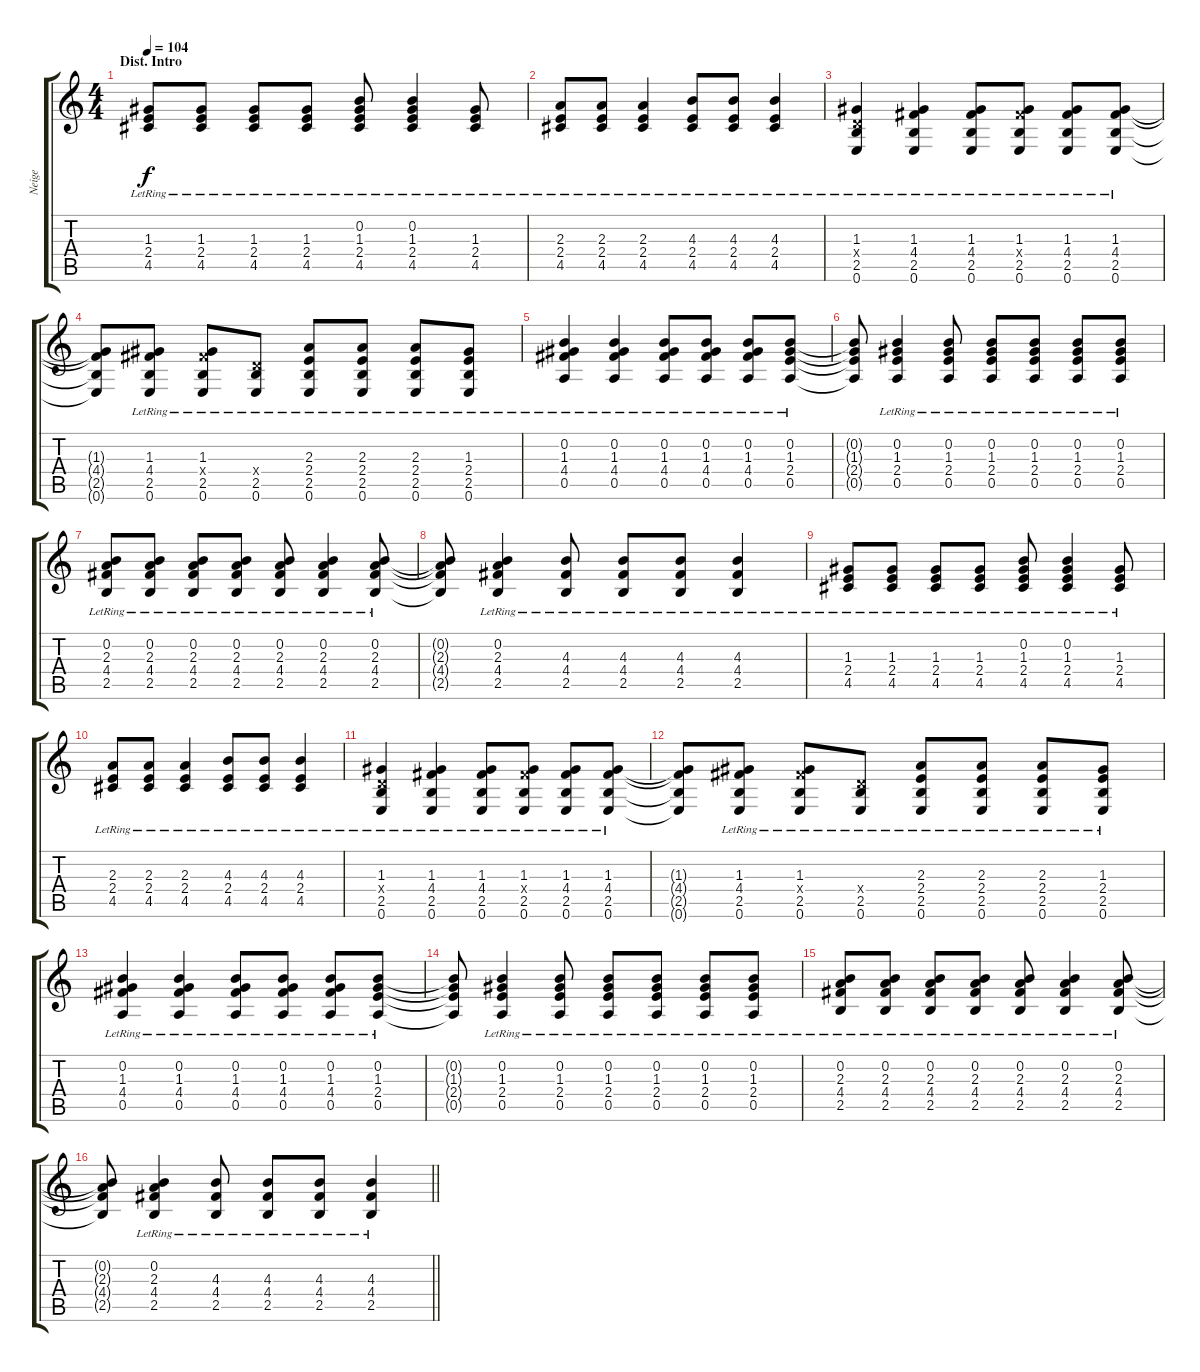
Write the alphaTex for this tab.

\track ("Neige" "Neige") {instrument acousticguitarsteel}
\staff {score tabs}
\tuning (E4 B3 G3 D3 A2 E2) {hide}
\ts (4 4)
\section ("" "Dist. Intro")
\tempo 104
\clef g2
\ks c
(1.3{lr} 2.4{lr} 4.5{lr}).8{dy f instrument overdrivenguitar} (1.3{lr} 2.4{lr} 4.5{lr}).8 (1.3{lr} 2.4{lr} 4.5{lr}).8 (1.3{lr} 2.4{lr} 4.5{lr}).8 (0.2{lr} 1.3{lr} 2.4{lr} 4.5{lr}).8 (0.2{lr} 1.3{lr} 2.4{lr} 4.5{lr}).4 (1.3{lr} 2.4{lr} 4.5{lr}).8 |
(2.3{lr} 2.4{lr} 4.5{lr}).8 (2.3{lr} 2.4{lr} 4.5{lr}).8 (2.3{lr} 2.4{lr} 4.5{lr}).4 (4.3{lr} 2.4{lr} 4.5{lr}).8 (4.3{lr} 2.4{lr} 4.5{lr}).8 (4.3{lr} 2.4{lr} 4.5{lr}).4 |
(1.3{lr} 0.4{x} 2.5{lr} 0.6{lr}).4 (1.3{lr} 4.4{lr} 2.5{lr} 0.6{lr}).4 (1.3{lr} 4.4 2.5{lr} 0.6{lr}).8 (1.3{lr} 4.4{x} 2.5{lr} 0.6{lr}).8 (1.3{lr} 4.4{lr} 2.5{lr} 0.6{lr}).8 (1.3 4.4 2.5 0.6{lr}).8 |
(1.3{t} 4.4{t} 2.5{t} 0.6{t}).8 (1.3 4.4 2.5 0.6{lr}).8 (1.3 4.4{x} 2.5 0.6{lr}).8 (0.4{x} 2.5{lr} 0.6).8 (2.3{lr} 2.4 2.5 0.6).8 (2.3{lr} 2.4 2.5 0.6).8 (2.3{lr} 2.4 2.5 0.6{lr}).8 (1.3 2.4 2.5 0.6{lr}).8 |
(0.2{lr} 1.3{lr} 4.4{lr} 0.5{lr}).4 (0.2{lr} 1.3{lr} 4.4{lr} 0.5{lr}).4 (0.2{lr} 1.3{lr} 4.4{lr} 0.5{lr}).8 (0.2{lr} 1.3{lr} 4.4{lr} 0.5{lr}).8 (0.2{lr} 1.3{lr} 4.4{lr} 0.5{lr}).8 (0.2{lr} 1.3{lr} 2.4{lr} 0.5{lr}).8 |
(0.2{t} 1.3{t} 2.4{t} 0.5{t}).8 (0.2{lr} 1.3{lr} 2.4{lr} 0.5{lr}).4 (0.2{lr} 1.3{lr} 2.4{lr} 0.5{lr}).8 (0.2{lr} 1.3 2.4 0.5).8 (0.2{lr} 1.3 2.4 0.5).8 (0.2 1.3 2.4 0.5{lr}).8 (0.2 1.3 2.4 0.5{lr}).8 |
(0.2 2.3{lr} 4.4 2.5).8 (0.2 2.3 4.4{lr} 2.5).8 (0.2 2.3 4.4 2.5{lr}).8 (0.2 2.3 4.4{lr} 2.5).8 (0.2 2.3 4.4{lr} 2.5).8 (0.2 2.3 4.4{lr} 2.5).4 (0.2 2.3 4.4{lr} 2.5).8 |
(0.2{t} 2.3{t} 4.4{t} 2.5{t}).8 (0.2 2.3{lr} 4.4 2.5).4 (4.3{lr} 4.4 2.5).8 (4.3{lr} 4.4 2.5).8 (4.3{lr} 4.4 2.5).8 (4.3{lr} 4.4 2.5).4 |
(1.3{lr} 2.4{lr} 4.5{lr}).8 (1.3{lr} 2.4{lr} 4.5{lr}).8 (1.3{lr} 2.4{lr} 4.5{lr}).8 (1.3{lr} 2.4{lr} 4.5{lr}).8 (0.2{lr} 1.3{lr} 2.4{lr} 4.5{lr}).8 (0.2{lr} 1.3{lr} 2.4{lr} 4.5{lr}).4 (1.3{lr} 2.4{lr} 4.5{lr}).8 |
(2.3{lr} 2.4{lr} 4.5{lr}).8 (2.3{lr} 2.4{lr} 4.5{lr}).8 (2.3{lr} 2.4{lr} 4.5{lr}).4 (4.3{lr} 2.4{lr} 4.5{lr}).8 (4.3{lr} 2.4{lr} 4.5{lr}).8 (4.3{lr} 2.4{lr} 4.5{lr}).4 |
(1.3{lr} 0.4{x} 2.5{lr} 0.6{lr}).4 (1.3{lr} 4.4{lr} 2.5{lr} 0.6{lr}).4 (1.3{lr} 4.4 2.5{lr} 0.6{lr}).8 (1.3{lr} 4.4{x} 2.5{lr} 0.6{lr}).8 (1.3{lr} 4.4{lr} 2.5{lr} 0.6{lr}).8 (1.3 4.4 2.5 0.6{lr}).8 |
(1.3{t} 4.4{t} 2.5{t} 0.6{t}).8 (1.3 4.4 2.5 0.6{lr}).8 (1.3 4.4{x} 2.5 0.6{lr}).8 (0.4{x} 2.5{lr} 0.6).8 (2.3{lr} 2.4 2.5 0.6).8 (2.3{lr} 2.4 2.5 0.6).8 (2.3{lr} 2.4 2.5 0.6{lr}).8 (1.3 2.4 2.5 0.6{lr}).8 |
(0.2{lr} 1.3{lr} 4.4{lr} 0.5{lr}).4 (0.2{lr} 1.3{lr} 4.4{lr} 0.5{lr}).4 (0.2{lr} 1.3{lr} 4.4{lr} 0.5{lr}).8 (0.2{lr} 1.3{lr} 4.4{lr} 0.5{lr}).8 (0.2{lr} 1.3{lr} 4.4{lr} 0.5{lr}).8 (0.2{lr} 1.3{lr} 2.4{lr} 0.5{lr}).8 |
(0.2{t} 1.3{t} 2.4{t} 0.5{t}).8 (0.2{lr} 1.3{lr} 2.4{lr} 0.5{lr}).4 (0.2{lr} 1.3{lr} 2.4{lr} 0.5{lr}).8 (0.2{lr} 1.3 2.4 0.5).8 (0.2{lr} 1.3 2.4 0.5).8 (0.2 1.3 2.4 0.5{lr}).8 (0.2 1.3 2.4 0.5{lr}).8 |
(0.2 2.3{lr} 4.4 2.5).8 (0.2 2.3 4.4{lr} 2.5).8 (0.2 2.3 4.4 2.5{lr}).8 (0.2 2.3 4.4{lr} 2.5).8 (0.2 2.3 4.4{lr} 2.5).8 (0.2 2.3 4.4{lr} 2.5).4 (0.2 2.3 4.4{lr} 2.5).8 |
\barLineRight lightlight
(0.2{t} 2.3{t} 4.4{t} 2.5{t}).8 (0.2 2.3{lr} 4.4 2.5).4 (4.3{lr} 4.4 2.5).8 (4.3{lr} 4.4 2.5).8 (4.3{lr} 4.4 2.5).8 (4.3{lr} 4.4 2.5).4
